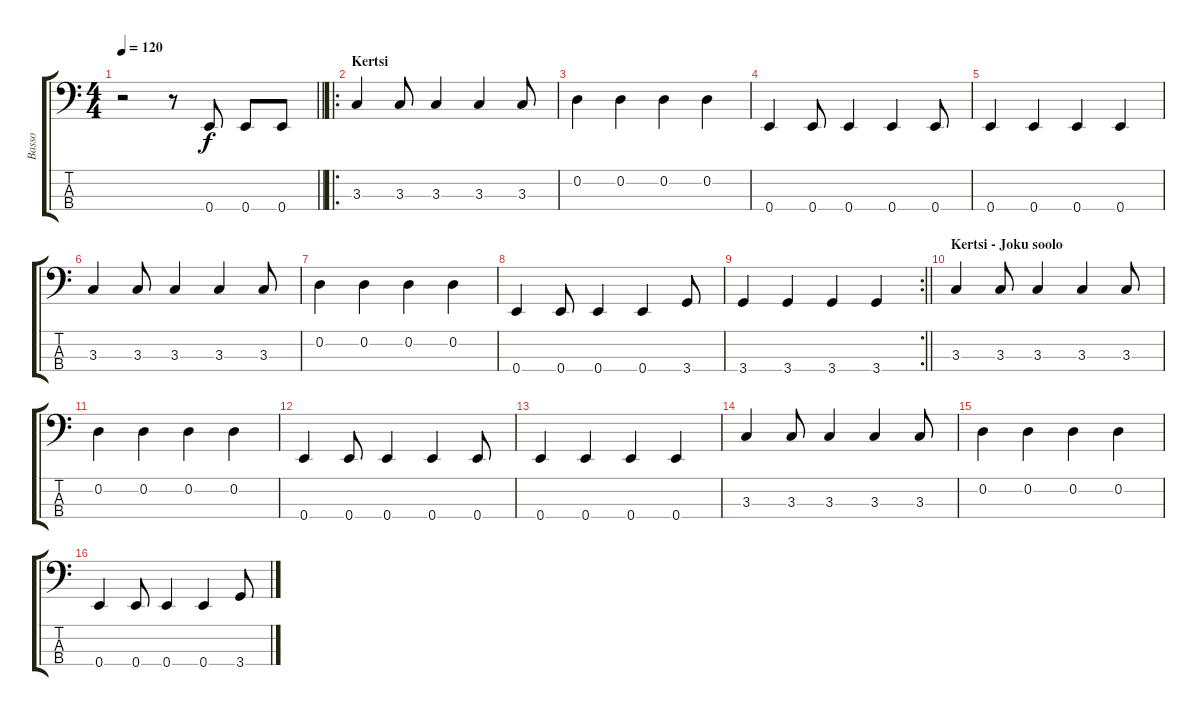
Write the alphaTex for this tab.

\track ("Basso" "Basso") {instrument electricbassfinger}
\staff {score tabs}
\tuning (G2 D2 A1 E1) {hide}
\ts (4 4)
\tempo 120
\clef f4
\barLineRight lightlight
\ks c
r.2{dy f} r.8 0.4.8 0.4.8 0.4.8 |
\ro
\section ("" "Kertsi")
3.3.4 3.3.8 3.3.4 3.3.4 3.3.8 |
0.2.4 0.2.4 0.2.4 0.2.4 |
0.4.4 0.4.8 0.4.4 0.4.4 0.4.8 |
0.4.4 0.4.4 0.4.4 0.4.4 |
3.3.4 3.3.8 3.3.4 3.3.4 3.3.8 |
0.2.4 0.2.4 0.2.4 0.2.4 |
0.4.4 0.4.8 0.4.4 0.4.4 3.4.8 |
\rc 2
\barLineRight lightlight
3.4.4 3.4.4 3.4.4 3.4.4 |
\section ("" "Kertsi - Joku soolo")
3.3.4 3.3.8 3.3.4 3.3.4 3.3.8 |
0.2.4 0.2.4 0.2.4 0.2.4 |
0.4.4 0.4.8 0.4.4 0.4.4 0.4.8 |
0.4.4 0.4.4 0.4.4 0.4.4 |
3.3.4 3.3.8 3.3.4 3.3.4 3.3.8 |
0.2.4 0.2.4 0.2.4 0.2.4 |
0.4.4 0.4.8 0.4.4 0.4.4 3.4.8
